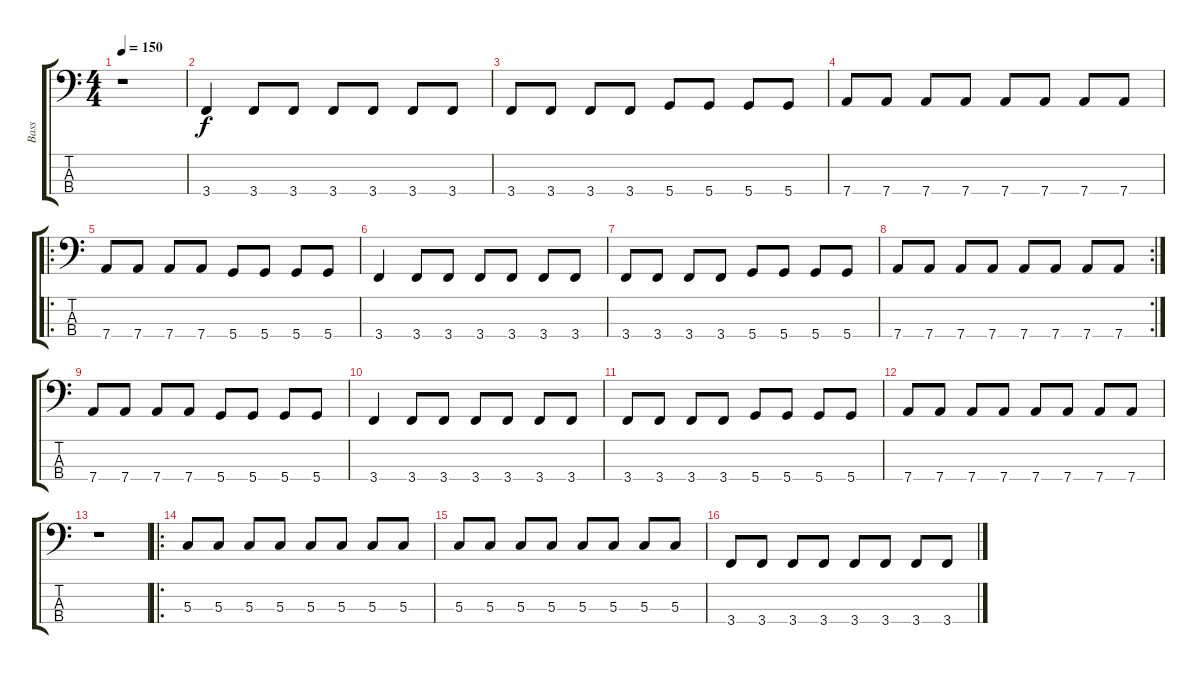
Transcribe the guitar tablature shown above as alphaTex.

\track ("Bass" "Bass") {instrument electricbasspick}
\staff {score tabs}
\tuning (F2 C2 G1 D1) {hide}
\ts (4 4)
\tempo 150
\clef f4
\ks c
r.1{dy f instrument electricbasspick} |
3.4.4 3.4.8 3.4.8 3.4.8 3.4.8 3.4.8 3.4.8 |
3.4.8 3.4.8 3.4.8 3.4.8 5.4.8 5.4.8 5.4.8 5.4.8 |
7.4.8 7.4.8 7.4.8 7.4.8 7.4.8 7.4.8 7.4.8 7.4.8 |
\ro
7.4.8 7.4.8 7.4.8 7.4.8 5.4.8 5.4.8 5.4.8 5.4.8 |
3.4.4 3.4.8 3.4.8 3.4.8 3.4.8 3.4.8 3.4.8 |
3.4.8 3.4.8 3.4.8 3.4.8 5.4.8 5.4.8 5.4.8 5.4.8 |
\rc 2
7.4.8 7.4.8 7.4.8 7.4.8 7.4.8 7.4.8 7.4.8 7.4.8 |
7.4.8 7.4.8 7.4.8 7.4.8 5.4.8 5.4.8 5.4.8 5.4.8 |
3.4.4 3.4.8 3.4.8 3.4.8 3.4.8 3.4.8 3.4.8 |
3.4.8 3.4.8 3.4.8 3.4.8 5.4.8 5.4.8 5.4.8 5.4.8 |
7.4.8 7.4.8 7.4.8 7.4.8 7.4.8 7.4.8 7.4.8 7.4.8 |
r.1 |
\ro
5.3.8 5.3.8 5.3.8 5.3.8 5.3.8 5.3.8 5.3.8 5.3.8 |
5.3.8 5.3.8 5.3.8 5.3.8 5.3.8 5.3.8 5.3.8 5.3.8 |
3.4.8 3.4.8 3.4.8 3.4.8 3.4.8 3.4.8 3.4.8 3.4.8
